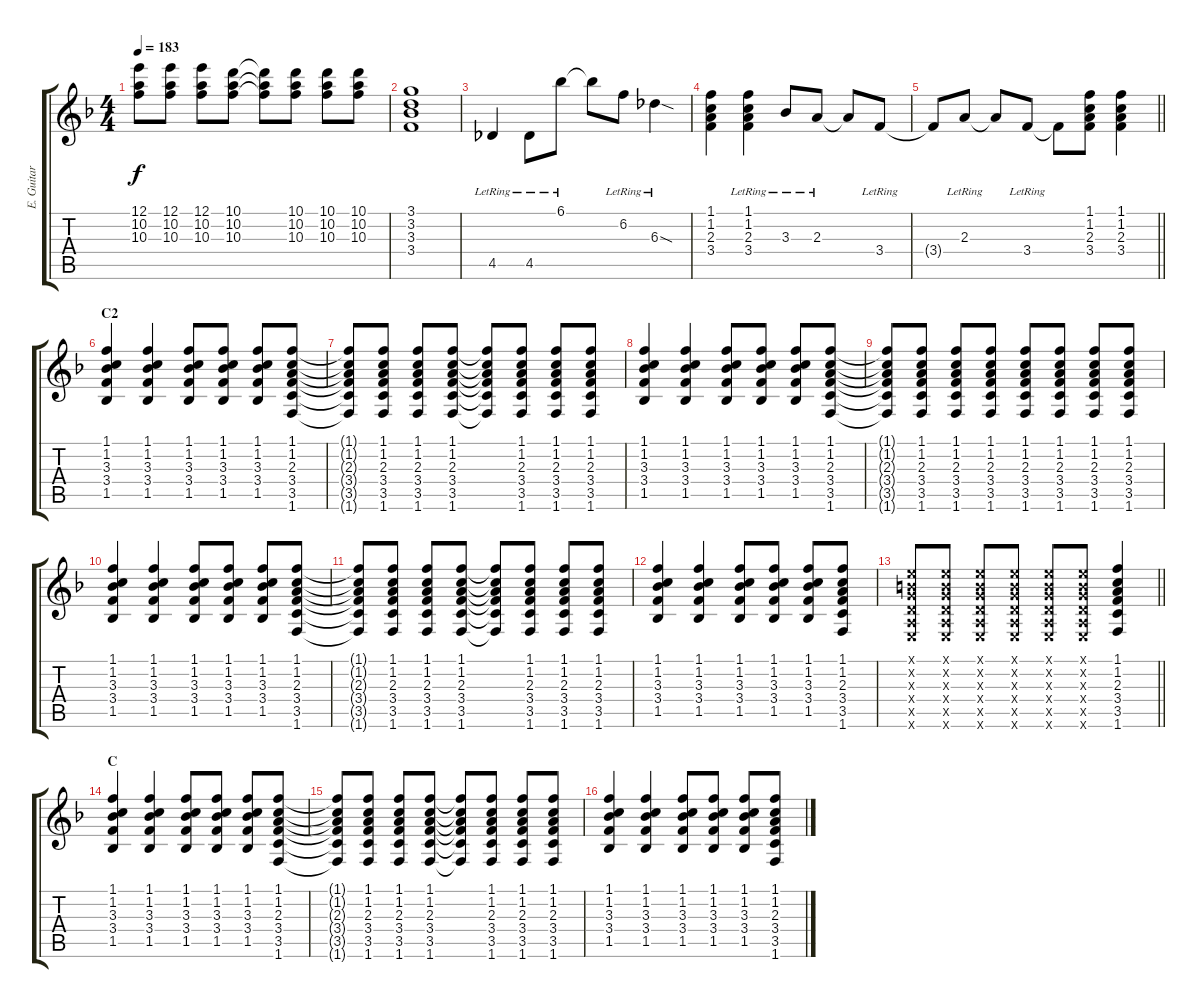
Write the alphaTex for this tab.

\track ("E. Guitar I" "E. Guitar ") {instrument electricguitarclean}
\staff {score tabs}
\tuning (E4 B3 G3 D3 A2 E2) {hide}
\ts (4 4)
\tempo 183
\clef g2
\ks f
(12.1 10.2 10.3).8{dy f} (12.1 10.2 10.3).8 (12.1 10.2 10.3).8 (10.1 10.2 10.3).8 (10.1{t} 10.2{t} 10.3{t}).8 (10.1 10.2 10.3).8 (10.1 10.2 10.3).8 (10.1 10.2 10.3).8 |
(3.1 3.2 3.3 3.4).1 |
4.5{lr}.4 4.5{lr}.8 6.1{lr}.8 6.1{t}.8 6.2{lr}.8 6.3{sod lr}.4 |
(1.1 1.2 2.3 3.4).4 (1.1{lr} 1.2{lr} 2.3{lr} 3.4{lr}).4 3.3{lr}.8 2.3{lr}.8 2.3{t}.8 3.4{lr}.8 |
\barLineRight lightlight
3.4{t}.8 2.3{lr}.8 2.3{t}.8 3.4{lr}.8 3.4{t}.8 (1.1 1.2 2.3 3.4).8 (1.1 1.2 2.3 3.4).4 |
\section ("" "C2")
(1.1 1.2 3.3 3.4 1.5).4 (1.1 1.2 3.3 3.4 1.5).4 (1.1 1.2 3.3 3.4 1.5).8 (1.1 1.2 3.3 3.4 1.5).8 (1.1 1.2 3.3 3.4 1.5).8 (1.1 1.2 2.3 3.4 3.5 1.6).8 |
(1.1{t} 1.2{t} 2.3{t} 3.4{t} 3.5{t} 1.6{t}).8 (1.1 1.2 2.3 3.4 3.5 1.6).8 (1.1 1.2 2.3 3.4 3.5 1.6).8 (1.1 1.2 2.3 3.4 3.5 1.6).8 (1.1{t} 1.2{t} 2.3{t} 3.4{t} 3.5{t} 1.6{t}).8 (1.1 1.2 2.3 3.4 3.5 1.6).8 (1.1 1.2 2.3 3.4 3.5 1.6).8 (1.1 1.2 2.3 3.4 3.5 1.6).8 |
(1.1 1.2 3.3 3.4 1.5).4 (1.1 1.2 3.3 3.4 1.5).4 (1.1 1.2 3.3 3.4 1.5).8 (1.1 1.2 3.3 3.4 1.5).8 (1.1 1.2 3.3 3.4 1.5).8 (1.1 1.2 2.3 3.4 3.5 1.6).8 |
(1.1{t} 1.2{t} 2.3{t} 3.4{t} 3.5{t} 1.6{t}).8 (1.1 1.2 2.3 3.4 3.5 1.6).8 (1.1 1.2 2.3 3.4 3.5 1.6).8 (1.1 1.2 2.3 3.4 3.5 1.6).8 (1.1 1.2 2.3 3.4 3.5 1.6).8 (1.1 1.2 2.3 3.4 3.5 1.6).8 (1.1 1.2 2.3 3.4 3.5 1.6).8 (1.1 1.2 2.3 3.4 3.5 1.6).8 |
(1.1 1.2 3.3 3.4 1.5).4 (1.1 1.2 3.3 3.4 1.5).4 (1.1 1.2 3.3 3.4 1.5).8 (1.1 1.2 3.3 3.4 1.5).8 (1.1 1.2 3.3 3.4 1.5).8 (1.1 1.2 2.3 3.4 3.5 1.6).8 |
(1.1{t} 1.2{t} 2.3{t} 3.4{t} 3.5{t} 1.6{t}).8 (1.1 1.2 2.3 3.4 3.5 1.6).8 (1.1 1.2 2.3 3.4 3.5 1.6).8 (1.1 1.2 2.3 3.4 3.5 1.6).8 (1.1{t} 1.2{t} 2.3{t} 3.4{t} 3.5{t} 1.6{t}).8 (1.1 1.2 2.3 3.4 3.5 1.6).8 (1.1 1.2 2.3 3.4 3.5 1.6).8 (1.1 1.2 2.3 3.4 3.5 1.6).8 |
(1.1 1.2 3.3 3.4 1.5).4 (1.1 1.2 3.3 3.4 1.5).4 (1.1 1.2 3.3 3.4 1.5).8 (1.1 1.2 3.3 3.4 1.5).8 (1.1 1.2 3.3 3.4 1.5).8 (1.1 1.2 2.3 3.4 3.5 1.6).8 |
\barLineRight lightlight
(0.1{x} 0.2{x} 0.3{x} 0.4{x} 0.5{x} 0.6{x}).8 (0.1{x} 0.2{x} 0.3{x} 0.4{x} 0.5{x} 0.6{x}).8 (0.1{x} 0.2{x} 0.3{x} 0.4{x} 0.5{x} 0.6{x}).8 (0.1{x} 0.2{x} 0.3{x} 0.4{x} 0.5{x} 0.6{x}).8 (0.1{x} 0.2{x} 0.3{x} 0.4{x} 0.5{x} 0.6{x}).8 (0.1{x} 0.2{x} 0.3{x} 0.4{x} 0.5{x} 0.6{x}).8 (1.1 1.2 2.3 3.4 3.5 1.6).4 |
\section ("" "C")
(1.1 1.2 3.3 3.4 1.5).4 (1.1 1.2 3.3 3.4 1.5).4 (1.1 1.2 3.3 3.4 1.5).8 (1.1 1.2 3.3 3.4 1.5).8 (1.1 1.2 3.3 3.4 1.5).8 (1.1 1.2 2.3 3.4 3.5 1.6).8 |
(1.1{t} 1.2{t} 2.3{t} 3.4{t} 3.5{t} 1.6{t}).8 (1.1 1.2 2.3 3.4 3.5 1.6).8 (1.1 1.2 2.3 3.4 3.5 1.6).8 (1.1 1.2 2.3 3.4 3.5 1.6).8 (1.1{t} 1.2{t} 2.3{t} 3.4{t} 3.5{t} 1.6{t}).8 (1.1 1.2 2.3 3.4 3.5 1.6).8 (1.1 1.2 2.3 3.4 3.5 1.6).8 (1.1 1.2 2.3 3.4 3.5 1.6).8 |
(1.1 1.2 3.3 3.4 1.5).4 (1.1 1.2 3.3 3.4 1.5).4 (1.1 1.2 3.3 3.4 1.5).8 (1.1 1.2 3.3 3.4 1.5).8 (1.1 1.2 3.3 3.4 1.5).8 (1.1 1.2 2.3 3.4 3.5 1.6).8
